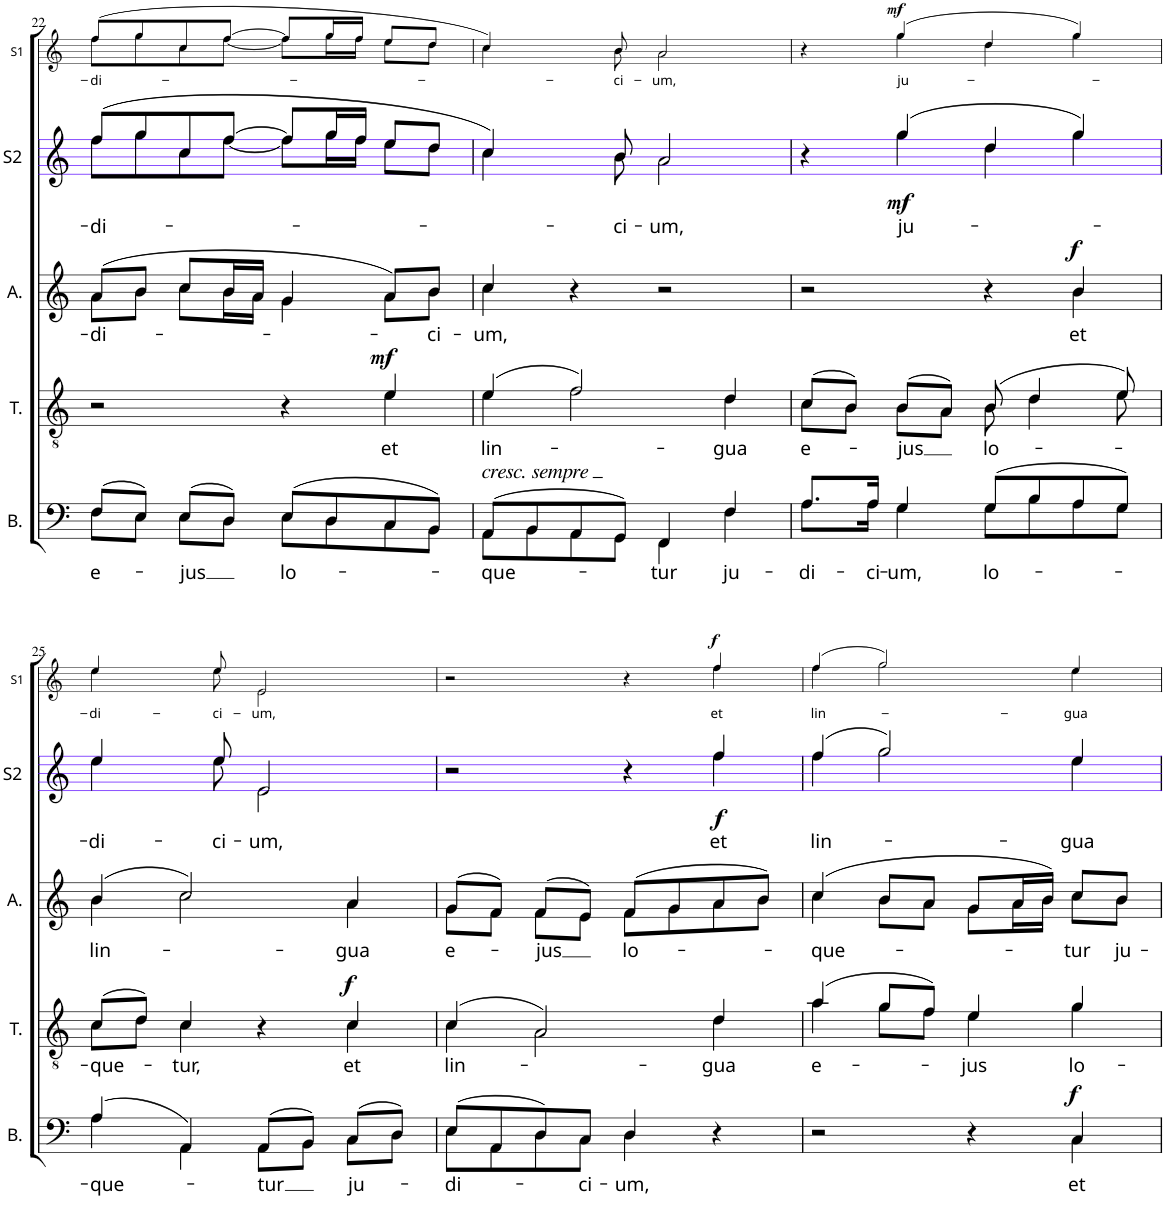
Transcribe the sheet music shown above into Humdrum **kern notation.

**kern	**text	**dynam	**kern	**text	**dynam	**kern	**text	**dynam	**kern	**text	**dynam	**kern	**text	**dynam
*part5	*part5	*part5	*part4	*part4	*part4	*part3	*part3	*part3	*part2	*part2	*part2	*part1	*part1	*part1
*staff5	*staff5	*staff5	*staff4	*staff4	*staff4	*staff3	*staff3	*staff3	*staff2	*staff2	*staff2	*staff1	*staff1	*staff1
*I"Basse	*	*	*I"Ténor	*	*	*I"Alto	*	*	*I"Soprano 2	*	*	*I"Soprano 1	*	*
*I'B.	*	*	*I'T.	*	*	*I'A.	*	*	*I'S2	*	*	*I'S1	*	*
!!LO:PB:g=z
*clefF4	*	*	*clefGv2	*	*	*clefG2	*	*	*clefG2	*	*	*clefG2	*	*
*k[]	*	*	*k[]	*	*	*k[]	*	*	*k[]	*	*	*k[]	*	*
*M2/2	*	*	*M2/2	*	*	*M2/2	*	*	*M2/2	*	*	*M2/2	*	*
*met(c|)	*	*	*met(c|)	*	*	*met(c|)	*	*	*met(c|)	*	*	*met(c|)	*	*
=22	=22	=22	=22	=22	=22	=22	=22	=22	=22	=22	=22	=22	=22	=22
!	!LO:LY:b	!	!	!	!	!	!LO:LY:b	!	!	!LO:LY:b	!	!	!LO:LY:b	!
*^	*	*	*^	*	*	*^	*	*	*^	*	*	*^	*	*
(8F/L	8F\L	e-	.	2r	2ryy	.	.	(8a/L	8a\L	-di-	.	(8ff/L	8ff\L	-di-	.	(8ff/L	8ff\L	-di-	.
8E/J)	8E\J	.	.	.	.	.	.	8b/J	8b\J	.	.	8gg/	8gg\	.	.	8gg/	8gg\	.	.
!	!	!LO:LY:b	!	!	!	!	!	!	!	!	!	!	!	!	!	!	!	!	!
(8E/L	8E\L	-jus	.	.	.	.	.	8cc/L	8cc\L	.	.	8cc/	8cc\	.	.	8cc/	8cc\	.	.
8D/J)	8D\J	.	.	.	.	.	.	16b/L	16b\L	.	.	[8ff/J	[8ff\J	.	.	[8ff/J	[8ff\J	.	.
.	.	.	.	.	.	.	.	16a/JJ	16a\JJ	.	.	.	.	.	.	.	.	.	.
!	!	!LO:LY:b	!	!	!	!	!	!	!	!	!	!	!	!	!	!	!	!	!
(8E/L	8E\L	lo-	.	4r	4ryy	.	.	4g/	4g\	.	.	8ff/L]	8ff\L]	.	.	8ff/L]	8ff\L]	.	.
8D/	8D\	.	.	.	.	.	.	.	.	.	.	16gg/L	16gg\L	.	.	16gg/L	16gg\L	.	.
.	.	.	.	.	.	.	.	.	.	.	.	16ff/JJ	16ff\JJ	.	.	16ff/JJ	16ff\JJ	.	.
!	!	!	!	!	!	!LO:LY:b	!LO:DY:a	!	!	!	!	!	!	!	!	!	!	!	!
8C/	8C\	.	.	4e/	4e\	et	mf	8a/L)	8a\L	.	.	8ee/L	8ee\L	.	.	8ee/L	8ee\L	.	.
!	!	!	!	!	!	!	!	!	!	!LO:LY:b	!	!	!	!	!	!	!	!	!
8BB/J)	8BB\J	.	.	.	.	.	.	8b/J	8b\J	-ci-	.	8dd/J	8dd\J	.	.	8dd/J	8dd\J	.	.
=23	=23	=23	=23	=23	=23	=23	=23	=23	=23	=23	=23	=23	=23	=23	=23	=23	=23	=23	=23
!LO:TX:a:i:t=cresc. sempre	!	!	!	!	!	!	!	!	!	!	!	!	!	!	!	!	!	!	!
!	!	!LO:LY:b	!	!	!	!LO:LY:b	!	!	!	!LO:LY:b	!	!	!	!	!	!	!	!	!
(8AA/L	8AA\L	-que-	.	(4e/	4e\	lin-	.	4cc/	4cc\	-um,	.	4.cc/)	4.cc\	.	.	4.cc/)	4.cc\	.	.
8BB/	8BB\	.	.	.	.	.	.	.	.	.	.	.	.	.	.	.	.	.	.
8AA/	8AA\	.	.	2f/)	2f\	.	.	4r	4ryy	.	.	.	.	.	.	.	.	.	.
!	!	!	!	!	!	!	!	!	!	!	!	!	!	!LO:LY:b	!	!	!	!LO:LY:b	!
8GG/J)	8GG\J	.	.	.	.	.	.	.	.	.	.	8b/	8b\	-ci-	.	8b/	8b\	-ci-	.
!	!	!LO:LY:b	!	!	!	!	!	!	!	!	!	!	!	!LO:LY:b	!	!	!	!LO:LY:b	!
4FF/	4FF\	-tur	.	.	.	.	.	2r	2ryy	.	.	2a/	2a\	-um,	.	2a/	2a\	-um,	.
!	!	!LO:LY:b	!	!	!	!LO:LY:b	!	!	!	!	!	!	!	!	!	!	!	!	!
4F/	4F\	ju-	.	4d/	4d\	-gua	.	.	.	.	.	.	.	.	.	.	.	.	.
=24	=24	=24	=24	=24	=24	=24	=24	=24	=24	=24	=24	=24	=24	=24	=24	=24	=24	=24	=24
!	!	!LO:LY:b	!	!	!	!LO:LY:b	!	!	!	!	!	!	!	!	!	!	!	!	!
8.A/L	8.A\L	-di-	.	(8c/L	8c\L	e-	.	2r	2ryy	.	.	4r	4ryy	.	.	4r	4ryy	.	.
.	.	.	.	8B/J)	8B\J	.	.	.	.	.	.	.	.	.	.	.	.	.	.
!	!	!LO:LY:b	!	!	!	!	!	!	!	!	!	!	!	!	!	!	!	!	!
16A/Jk	16A\Jk	-ci-	.	.	.	.	.	.	.	.	.	.	.	.	.	.	.	.	.
!	!	!LO:LY:b	!	!	!	!LO:LY:b	!	!	!	!	!	!	!	!LO:LY:b	!LO:DY:b	!	!	!LO:LY:b	!LO:DY:a
4G/	4G\	-um,	.	(8B/L	8B\L	-jus	.	.	.	.	.	(4gg/	4gg\	ju-	mf	(4gg/	4gg\	ju-	mf
.	.	.	.	8A/J)	8A\J	.	.	.	.	.	.	.	.	.	.	.	.	.	.
!	!	!LO:LY:b	!	!	!	!LO:LY:b	!	!	!	!	!	!	!	!	!	!	!	!	!
(8G/L	8G\L	lo-	.	(8B/	8B\	lo-	.	4r	4ryy	.	.	4dd/	4dd\	.	.	4dd/	4dd\	.	.
8B/	8B\	.	.	4d/	4d\	.	.	.	.	.	.	.	.	.	.	.	.	.	.
!	!	!	!	!	!	!	!	!	!	!LO:LY:b	!LO:DY:a	!	!	!	!	!	!	!	!
8A/	8A\	.	.	.	.	.	.	4b/	4b\	et	f	4gg/)	4gg\	.	.	4gg/)	4gg\	.	.
8G/J)	8G\J	.	.	8e/)	8e\	.	.	.	.	.	.	.	.	.	.	.	.	.	.
!!LO:LB:g=z	!!
=25	=25	=25	=25	=25	=25	=25	=25	=25	=25	=25	=25	=25	=25	=25	=25	=25	=25	=25	=25
!	!	!LO:LY:b	!	!	!	!LO:LY:b	!	!	!	!LO:LY:b	!	!	!	!LO:LY:b	!	!	!	!LO:LY:b	!
(4A/	4A\	-que-	.	(8c/L	8c\L	-que-	.	(4b/	4b\	lin-	.	4.ee/	4.ee\	-di-	.	4.ee/	4.ee\	-di-	.
.	.	.	.	8d/J)	8d\J	.	.	.	.	.	.	.	.	.	.	.	.	.	.
!	!	!	!	!	!	!LO:LY:b	!	!	!	!	!	!	!	!	!	!	!	!	!
4AA/)	4AA\	.	.	4c/	4c\	-tur,	.	2cc/)	2cc\	.	.	.	.	.	.	.	.	.	.
!	!	!	!	!	!	!	!	!	!	!	!	!	!	!LO:LY:b	!	!	!	!LO:LY:b	!
.	.	.	.	.	.	.	.	.	.	.	.	8ee/	8ee\	-ci-	.	8ee/	8ee\	-ci-	.
!	!	!LO:LY:b	!	!	!	!	!	!	!	!	!	!	!	!LO:LY:b	!	!	!	!LO:LY:b	!
(8AA/L	8AA\L	-tur	.	4r	4ryy	.	.	.	.	.	.	2e/	2e\	-um,	.	2e/	2e\	-um,	.
8BB/J)	8BB\J	.	.	.	.	.	.	.	.	.	.	.	.	.	.	.	.	.	.
!	!	!LO:LY:b	!	!	!	!LO:LY:b	!LO:DY:a	!	!	!LO:LY:b	!	!	!	!	!	!	!	!	!
(8C/L	8C\L	ju-	.	4c/	4c\	et	f	4a/	4a\	-gua	.	.	.	.	.	.	.	.	.
8D/J)	8D\J	.	.	.	.	.	.	.	.	.	.	.	.	.	.	.	.	.	.
=26	=26	=26	=26	=26	=26	=26	=26	=26	=26	=26	=26	=26	=26	=26	=26	=26	=26	=26	=26
!	!	!LO:LY:b	!	!	!	!LO:LY:b	!	!	!	!LO:LY:b	!	!	!	!	!	!	!	!	!
(8E/L	8E\L	-di-	.	(4c/	4c\	lin-	.	(8g/L	8g\L	e-	.	2r	2ryy	.	.	2r	2ryy	.	.
8AA/	8AA\	.	.	.	.	.	.	8f/J)	8f\J	.	.	.	.	.	.	.	.	.	.
!	!	!	!	!	!	!	!	!	!	!LO:LY:b	!	!	!	!	!	!	!	!	!
8D/)	8D\	.	.	2A/)	2A\	.	.	(8f/L	8f\L	-jus	.	.	.	.	.	.	.	.	.
!	!	!LO:LY:b	!	!	!	!	!	!	!	!	!	!	!	!	!	!	!	!	!
8C/J	8C\J	-ci-	.	.	.	.	.	8e/J)	8e\J	.	.	.	.	.	.	.	.	.	.
!	!	!LO:LY:b	!	!	!	!	!	!	!	!LO:LY:b	!	!	!	!	!	!	!	!	!
4D/	4D\	-um,	.	.	.	.	.	(8f/L	8f\L	lo-	.	4r	4ryy	.	.	4r	4ryy	.	.
.	.	.	.	.	.	.	.	8g/	8g\	.	.	.	.	.	.	.	.	.	.
!	!	!	!	!	!	!LO:LY:b	!	!	!	!	!	!	!	!LO:LY:b	!LO:DY:b	!	!	!LO:LY:b	!LO:DY:a
4r	4ryy	.	.	4d/	4d\	-gua	.	8a/	8a\	.	.	4ff/	4ff\	et	f	4ff/	4ff\	et	f
.	.	.	.	.	.	.	.	8b/J)	8b\J	.	.	.	.	.	.	.	.	.	.
=27	=27	=27	=27	=27	=27	=27	=27	=27	=27	=27	=27	=27	=27	=27	=27	=27	=27	=27	=27
!	!	!	!	!	!	!LO:LY:b	!	!	!	!LO:LY:b	!	!	!	!LO:LY:b	!	!	!	!LO:LY:b	!
2r	2ryy	.	.	(4a/	4a\	e-	.	(4cc/	4cc\	-que-	.	(4ff/	4ff\	lin-	.	(4ff/	4ff\	lin-	.
.	.	.	.	8g/L	8g\L	.	.	8b/L	8b\L	.	.	2gg/)	2gg\	.	.	2gg/)	2gg\	.	.
.	.	.	.	8f/J)	8f\J	.	.	8a/J	8a\J	.	.	.	.	.	.	.	.	.	.
!	!	!	!	!	!	!LO:LY:b	!	!	!	!	!	!	!	!	!	!	!	!	!
4r	4ryy	.	.	4e/	4e\	-jus	.	8g/L	8g\L	.	.	.	.	.	.	.	.	.	.
.	.	.	.	.	.	.	.	16a/L	16a\L	.	.	.	.	.	.	.	.	.	.
.	.	.	.	.	.	.	.	16b/JJ)	16b\JJ	.	.	.	.	.	.	.	.	.	.
!	!	!LO:LY:b	!LO:DY:a	!	!	!LO:LY:b	!	!	!	!LO:LY:b	!	!	!	!LO:LY:b	!	!	!	!LO:LY:b	!
4C/	4C\	et	f	4g/	4g\	lo-	.	8cc/L	8cc\L	-tur	.	4ee/	4ee\	-gua	.	4ee/	4ee\	-gua	.
!	!	!	!	!	!	!	!	!	!	!LO:LY:b	!	!	!	!	!	!	!	!	!
.	.	.	.	.	.	.	.	8b/J	8b\J	ju-	.	.	.	.	.	.	.	.	.
*v	*v	*	*	*	*	*	*	*v	*v	*	*	*v	*v	*	*	*v	*v	*	*
*	*	*	*v	*v	*	*	*	*	*	*	*	*	*	*	*
=	=	=	=	=	=	=	=	=	=	=	=	=	=	=
*-	*-	*-	*-	*-	*-	*-	*-	*-	*-	*-	*-	*-	*-	*-
